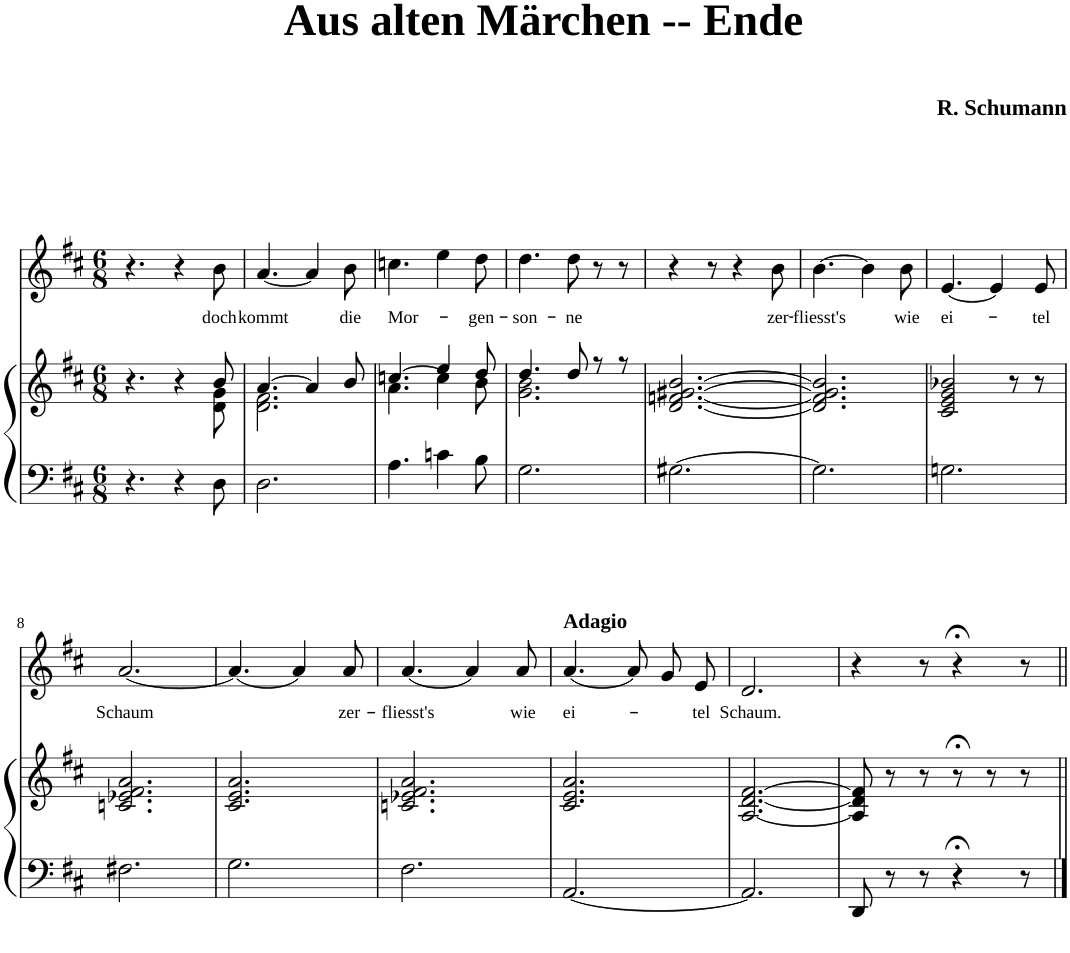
**kern	**kern	**kern	**text
*part2	*part2	*part1	*part1
*staff3	*staff2	*staff1	*staff1
*clefF4	*clefG2	*clefG2	*
*k[f#c#]	*k[f#c#]	*k[f#c#]	*
*D:	*D:	*D:	*
*M6/8	*M6/8	*M6/8	*
=1	=1	=1	=1
*	*^	*	*
4.r	4.r	8ryy	4.r	.
*	*v	*v	*	*
4r	4r	4r	.
*	*^	*	*
!	!	!	!	!LO:LY:b
8D\	8b/	8d\ 8g\	8b\	doch
=2	=2	=2	=2	=2
!	!	!	!	!LO:LY:b
2.D\	[4.a/	2.d\ 2.f#\	[4.a/	kommt
.	4a/]	.	4a/]	.
!	!	!	!	!LO:LY:b
.	8b/	.	8b\	die
=3	=3	=3	=3	=3
!	!	!	!	!LO:LY:b
4.A\	[4.ccn/	4.a\	4.ccn\	Mor-
4cn\	4ee/	4cc\]	4ee\	.
!	!	!	!	!LO:LY:b
8B\	8dd/	8b\	8dd\	-gen-
=4	=4	=4	=4	=4
!	!	!	!	!LO:LY:b
2.G\	4.dd/	2.g\ 2.b\	4.dd\	-son-
!	!	!	!	!LO:LY:b
.	8dd/	.	8dd\	-ne
.	8r	.	8r	.
.	8r	.	8r	.
*	*v	*v	*	*
=5	=5	=5	=5
[2.G#X\	[2.d/ [2.fn/ [2.g#X/ [2.b/	4r	.
.	.	8r	.
.	.	4r	.
!	!	!	!LO:LY:b
.	.	8b\	zer-
=6	=6	=6	=6
!	!	!	!LO:LY:b
2.G#\]	2.d/] 2.f/] 2.g#/] 2.b/]	[4.b\	-fliesst's
.	.	4b\]	.
!	!	!	!LO:LY:b
.	.	8b\	wie
=7	=7	=7	=7
!	!	!	!LO:LY:b
2.Gn\	2c#/ 2e/ 2g/ 2b-X/	[4.e/	ei-
.	.	4e/]	.
.	8r	.	.
!	!	!	!LO:LY:b
.	8r	8e/	-tel
!!LO:LB:g=z
=8	=8	=8	=8
!	!	!	!LO:LY:b
2.F#X\	2.cn/ 2.e-X/ 2.f#/ 2.a/	[2.a/	Schaum
=9	=9	=9	=9
2.G\	2.c#/ 2.e/ 2.a/	4.a/_	.
.	.	4a/]	.
!	!	!	!LO:LY:b
.	.	8a/	zer-
=10	=10	=10	=10
!	!	!	!LO:LY:b
2.F#\	2.cn/ 2.e-X/ 2.f#/ 2.a/	[4.a/	-fliesst's
.	.	4a/]	.
!	!	!	!LO:LY:b
.	.	8a/	wie
=11	=11	=11	=11
!	!	!LO:TX:a:B:t=Adagio	!
!	!	!	!LO:LY:b
[2.AA/	2.c#/ 2.e/ 2.a/	[4.a/	ei-
.	.	8a/L]	.
.	.	8g/	.
!	!	!	!LO:LY:b
.	.	8e/J	-tel
=12	=12	=12	=12
!	!	!	!LO:LY:b
2.AA/]	[2.A/ [2.d/ [2.f#/	2.d/	Schaum.
=13	=13	=13	=13
8DD/	8A/] 8d/] 8f#/]	4r	.
8r	8r	.	.
8r	8r	8r	.
4r;<	8r;<	4r;<	.
.	8r	.	.
8r	8r	8r	.
=||	=||	=||	=||
*-	*-	*-	*-
